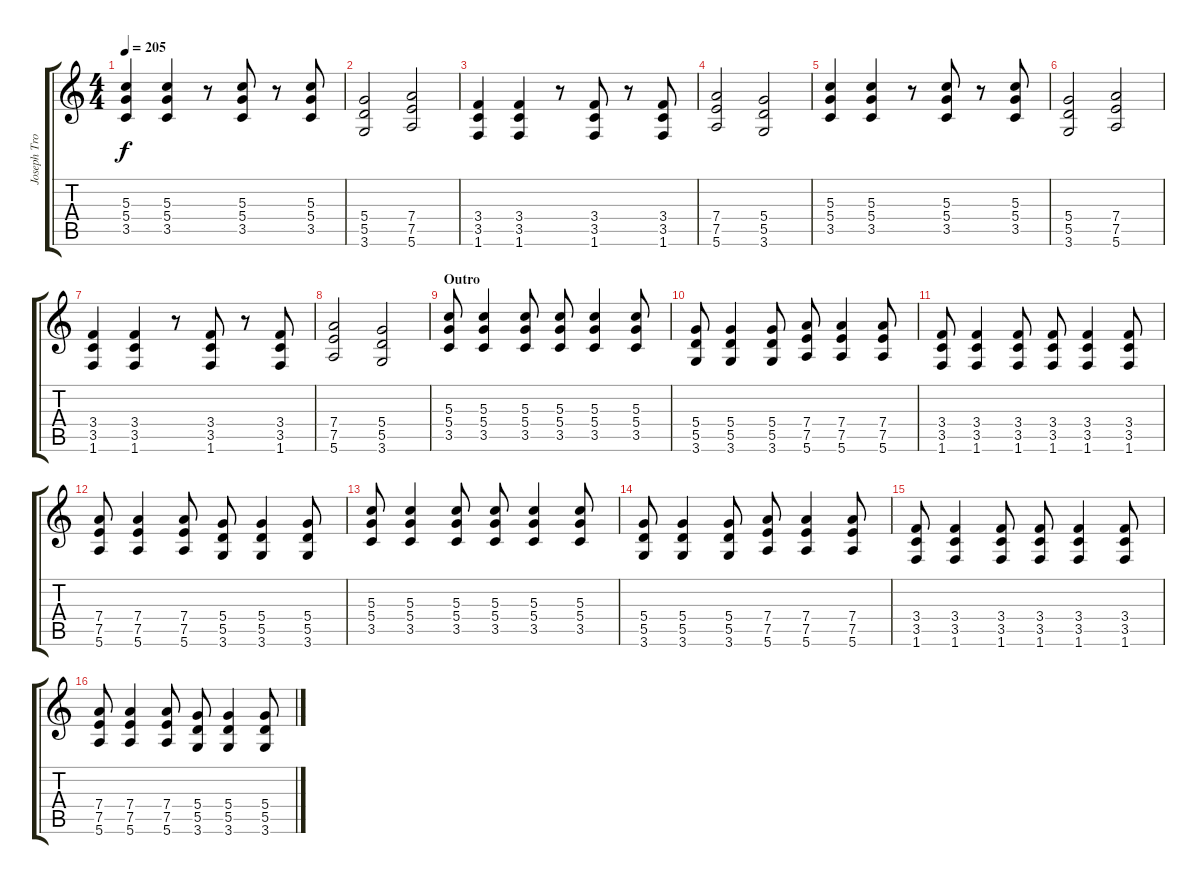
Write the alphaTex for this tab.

\track ("Joseph Trohman (Lead Guitar)" "Joseph Tro") {instrument distortionguitar}
\staff {score tabs}
\tuning (E4 B3 G3 D3 A2 E2) {hide}
\ts (4 4)
\tempo 205
\clef g2
\ks c
(5.3 5.4 3.5).4{dy f} (5.3 5.4 3.5).4 r.8 (5.3 5.4 3.5).8 r.8 (5.3 5.4 3.5).8 |
(5.4 5.5 3.6).2 (7.4 7.5 5.6).2 |
(3.4 3.5 1.6).4 (3.4 3.5 1.6).4 r.8 (3.4 3.5 1.6).8 r.8 (3.4 3.5 1.6).8 |
(7.4 7.5 5.6).2 (5.4 5.5 3.6).2 |
(5.3 5.4 3.5).4 (5.3 5.4 3.5).4 r.8 (5.3 5.4 3.5).8 r.8 (5.3 5.4 3.5).8 |
(5.4 5.5 3.6).2 (7.4 7.5 5.6).2 |
(3.4 3.5 1.6).4 (3.4 3.5 1.6).4 r.8 (3.4 3.5 1.6).8 r.8 (3.4 3.5 1.6).8 |
(7.4 7.5 5.6).2 (5.4 5.5 3.6).2 |
\section ("" "Outro")
(5.3 5.4 3.5).8 (5.3 5.4 3.5).4 (5.3 5.4 3.5).8 (5.3 5.4 3.5).8 (5.3 5.4 3.5).4 (5.3 5.4 3.5).8 |
(5.4 5.5 3.6).8 (5.4 5.5 3.6).4 (5.4 5.5 3.6).8 (7.4 7.5 5.6).8 (7.4 7.5 5.6).4 (7.4 7.5 5.6).8 |
(3.4 3.5 1.6).8 (3.4 3.5 1.6).4 (3.4 3.5 1.6).8 (3.4 3.5 1.6).8 (3.4 3.5 1.6).4 (3.4 3.5 1.6).8 |
(7.4 7.5 5.6).8 (7.4 7.5 5.6).4 (7.4 7.5 5.6).8 (5.4 5.5 3.6).8 (5.4 5.5 3.6).4 (5.4 5.5 3.6).8 |
(5.3 5.4 3.5).8 (5.3 5.4 3.5).4 (5.3 5.4 3.5).8 (5.3 5.4 3.5).8 (5.3 5.4 3.5).4 (5.3 5.4 3.5).8 |
(5.4 5.5 3.6).8 (5.4 5.5 3.6).4 (5.4 5.5 3.6).8 (7.4 7.5 5.6).8 (7.4 7.5 5.6).4 (7.4 7.5 5.6).8 |
(3.4 3.5 1.6).8 (3.4 3.5 1.6).4 (3.4 3.5 1.6).8 (3.4 3.5 1.6).8 (3.4 3.5 1.6).4 (3.4 3.5 1.6).8 |
(7.4 7.5 5.6).8 (7.4 7.5 5.6).4 (7.4 7.5 5.6).8 (5.4 5.5 3.6).8 (5.4 5.5 3.6).4 (5.4 5.5 3.6).8
